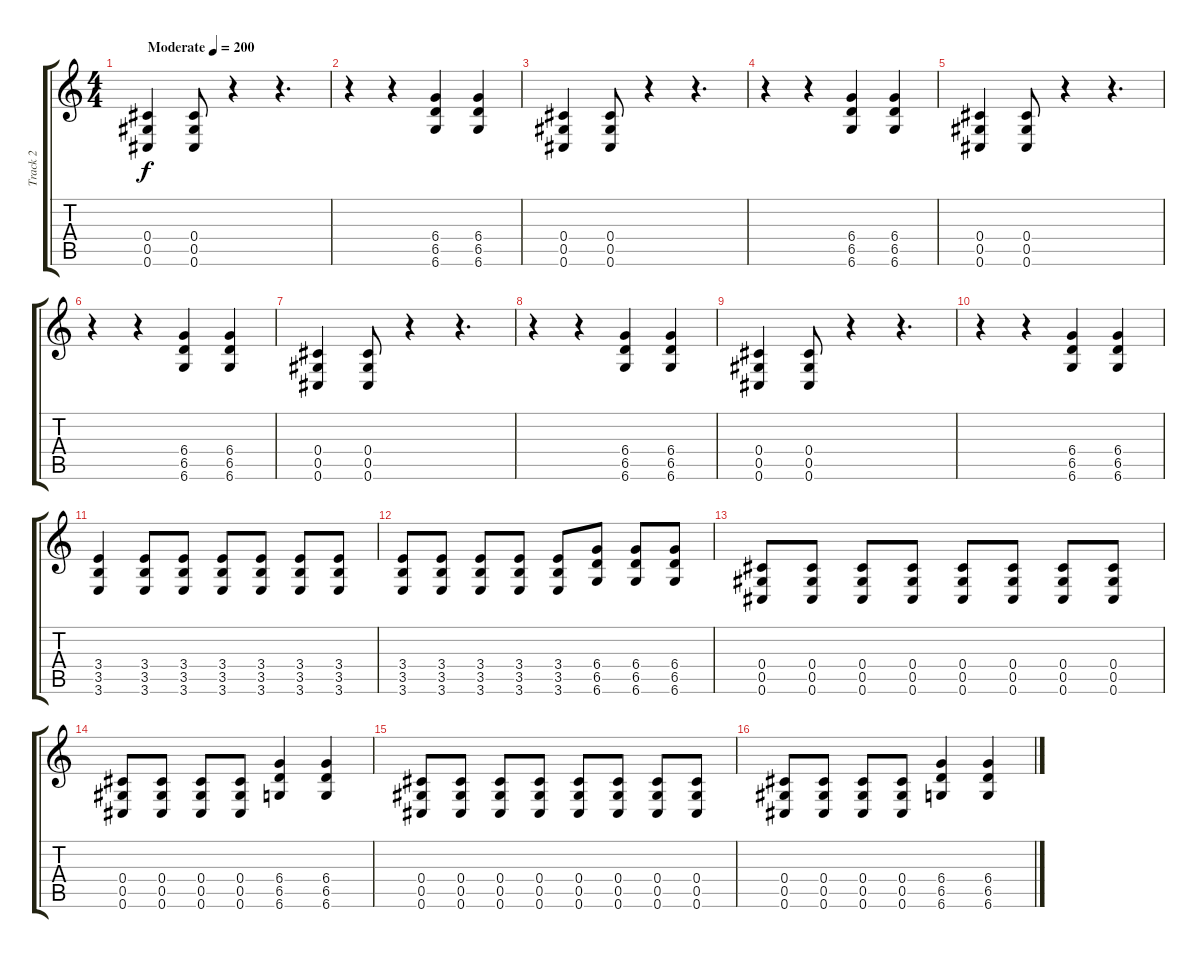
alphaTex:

\track ("Track 2" "Track 2") {instrument distortionguitar}
\staff {score tabs}
\tuning (Eb4 Bb3 Gb3 Db3 Ab2 Db2) {hide}
\ts (4 4)
\tempo (200 "Moderate")
\clef g2
\ks c
(0.4 0.5 0.6).4{dy f instrument distortionguitar} (0.4 0.5 0.6).8 r.4 r.4{d} |
r.4 r.4 (6.4 6.5 6.6).4 (6.4 6.5 6.6).4 |
(0.4 0.5 0.6).4 (0.4 0.5 0.6).8 r.4 r.4{d} |
r.4 r.4 (6.4 6.5 6.6).4 (6.4 6.5 6.6).4 |
(0.4 0.5 0.6).4 (0.4 0.5 0.6).8 r.4 r.4{d} |
r.4 r.4 (6.4 6.5 6.6).4 (6.4 6.5 6.6).4 |
(0.4 0.5 0.6).4 (0.4 0.5 0.6).8 r.4 r.4{d} |
r.4 r.4 (6.4 6.5 6.6).4 (6.4 6.5 6.6).4 |
(0.4 0.5 0.6).4 (0.4 0.5 0.6).8 r.4 r.4{d} |
r.4 r.4 (6.4 6.5 6.6).4 (6.4 6.5 6.6).4 |
(3.4 3.5 3.6).4 (3.4 3.5 3.6).8 (3.4 3.5 3.6).8 (3.4 3.5 3.6).8 (3.4 3.5 3.6).8 (3.4 3.5 3.6).8 (3.4 3.5 3.6).8 |
(3.4 3.5 3.6).8 (3.4 3.5 3.6).8 (3.4 3.5 3.6).8 (3.4 3.5 3.6).8 (3.4 3.5 3.6).8 (6.4 6.5 6.6).8 (6.4 6.5 6.6).8 (6.4 6.5 6.6).8 |
(0.4 0.5 0.6).8 (0.4 0.5 0.6).8 (0.4 0.5 0.6).8 (0.4 0.5 0.6).8 (0.4 0.5 0.6).8 (0.4 0.5 0.6).8 (0.4 0.5 0.6).8 (0.4 0.5 0.6).8 |
(0.4 0.5 0.6).8 (0.4 0.5 0.6).8 (0.4 0.5 0.6).8 (0.4 0.5 0.6).8 (6.4 6.5 6.6).4 (6.4 6.5 6.6).4 |
(0.4 0.5 0.6).8 (0.4 0.5 0.6).8 (0.4 0.5 0.6).8 (0.4 0.5 0.6).8 (0.4 0.5 0.6).8 (0.4 0.5 0.6).8 (0.4 0.5 0.6).8 (0.4 0.5 0.6).8 |
(0.4 0.5 0.6).8 (0.4 0.5 0.6).8 (0.4 0.5 0.6).8 (0.4 0.5 0.6).8 (6.4 6.5 6.6).4 (6.4 6.5 6.6).4
